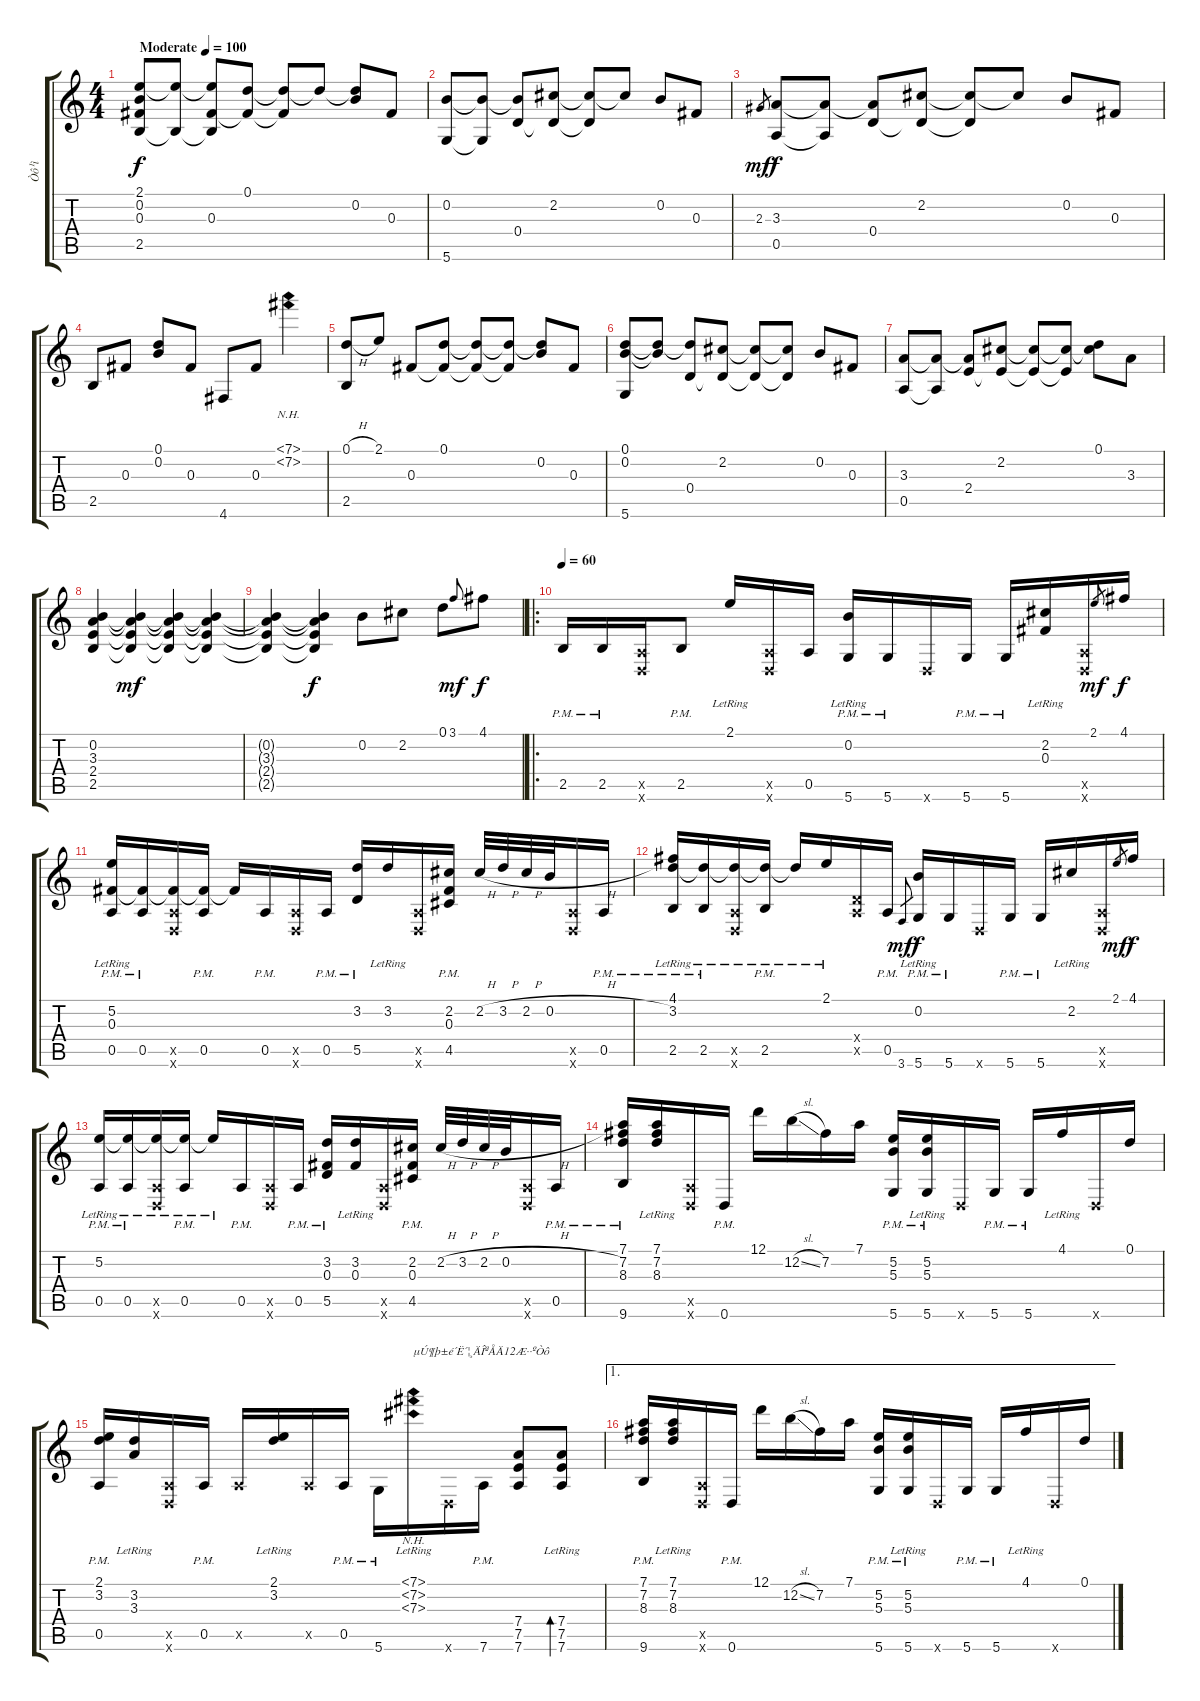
\track ("Òô¹ì" "Òô¹ì") {instrument acousticguitarsteel}
\staff {score tabs}
\tuning (D4 B3 Gb3 D3 A2 D2) {hide}
\ts (4 4)
\tempo (100 "Moderate")
\clef g2
\ks c
(2.1 0.2 0.3 2.5).8{dy f instrument acousticguitarsteel} (2.1{t} 2.5{t}).8 (2.1{t} 0.3 2.5{t}).8 (0.1 0.3{t}).8 (0.1{t} 0.3{t}).8 0.1{t}.8 (0.1{t} 0.2).8 0.3.8 |
(0.2 5.6).8 (0.2{t} 5.6{t}).8 (0.2{t} 0.4).8 (2.2 0.4{t}).8 (2.2{t} 0.4{t}).8 2.2{t}.8 0.2.8 0.3.8 |
2.3.8{gr dy mf} (3.3 0.5).8{dy f} (3.3{t} 0.5{t}).8 (3.3{t} 0.4).8 (2.2 0.4{t}).8 (2.2{t} 0.4{t}).8 2.2{t}.8 0.2.8 0.3.8 |
2.5.8 0.3.8 (0.1 0.2).8 0.3.8 4.6.8 0.3.8 (7.1{nh} 7.2{nh}).4 |
(0.1{h} 2.5).8 2.1.8 0.3.8 (0.1 0.3{t}).8 (0.1{t} 0.3{t}).8 (0.1{t} 0.3{t}).8 (0.1{t} 0.2).8 0.3.8 |
(0.1 0.2 5.6).8 (0.1{t} 0.2{t}).8 (0.1{t} 0.4).8 (2.2 0.4{t}).8 (2.2{t} 0.4{t}).8 (2.2{t} 0.4{t}).8 0.2.8 0.3.8 |
(3.3 0.5).8 (3.3{t} 0.5{t}).8 (3.3{t} 2.4).8 (2.2 2.4{t}).8 (2.2{t} 2.4{t}).8 (2.2{t} 2.4{t}).8 (0.1 2.2{t}).8 3.3.8 |
(0.2 3.3 2.4 2.5).4 (0.2{t} 3.3{t} 2.4{t} 2.5{t}).4{dy mf} (0.2{t} 3.3{t} 2.4{t} 2.5{t}).4 (0.2{t} 3.3{t} 2.4{t} 2.5{t}).4 |
(0.2{t} 3.3{t} 2.4{t} 2.5{t}).4 (0.2{t} 3.3{t} 2.4{t} 2.5{t}).4{dy f} 0.2.8 2.2.8 0.1.8 3.1.8{gr onbeat dy mf} 4.1.8{dy f} |
\ro
\tempo 60
2.5{pm}.16 2.5{pm}.16 (0.5{x} 0.6{x}).16 2.5{pm}.8 2.1{lr}.16 (0.5{x} 0.6{x}).16 0.5.16 (0.2{lr} 5.6{pm}).16 5.6{pm}.16 0.6{x}.16 5.6{pm}.16 5.6{pm}.16 (2.2{lr} 0.3).16 (0.5{x} 0.6{x}).16 2.1.8{gr dy mf} 4.1.16{dy f} |
(5.2{lr} 0.3 0.5{pm}).16 (0.3{t} 0.5{pm}).16 (0.3{t} 0.5{x} 0.6{x}).16 (0.3{t} 0.5{pm}).16 0.3{t}.16 0.5{pm}.16 (0.5{x} 0.6{x}).16 0.5{pm}.16 (3.2 5.5{pm}).16 3.2{lr}.16 (0.5{x} 0.6{x}).16 (2.2 0.3 4.5{pm}).16 2.2{h}.32 3.2{h}.32 2.2{h}.32 0.2{h}.32 (0.5{x} 0.6{x}).16 0.5{pm}.16 |
(4.1 3.2{lr} 2.5{pm}).16 (3.2{lr t} 2.5{pm}).16 (3.2{lr t} 0.5{x} 0.6{x}).16 (3.2{lr t} 2.5{pm}).16 3.2{lr t}.16 2.1{lr}.16 (0.4{x} 0.5{x}).16 0.5{pm}.16 3.6.8{gr dy mf} (0.2{lr} 5.6{pm}).16{dy f} 5.6{pm}.16 0.6{x}.16 5.6{pm}.16 5.6{pm}.16 2.2{lr}.16 (0.5{x} 0.6{x}).16 2.1.8{gr dy mf} 4.1.16{dy f} |
(5.2{lr} 0.5{pm}).16 (5.2{lr t} 0.5{pm}).16 (5.2{lr t} 0.5{x} 0.6{x}).16 (5.2{lr t} 0.5{pm}).16 5.2{lr t}.16 0.5{pm}.16 (0.5{x} 0.6{x}).16 0.5{pm}.16 (3.2 0.3 5.5{pm}).16 (3.2{lr} 0.3).16 (0.5{x} 0.6{x}).16 (2.2 0.3 4.5{pm}).16 2.2{h}.32 3.2{h}.32 2.2{h}.32 0.2{h}.32 (0.5{x} 0.6{x}).16 0.5{pm}.16 |
(7.1 7.2 8.3 9.6{pm}).16 (7.1 7.2 8.3{lr}).16 (0.5{x} 0.6{x}).16 0.6{pm}.16 12.1.16 12.2{sl}.16 7.2.16 7.1.16 (5.2 5.3 5.6{pm}).16 (5.2 5.3{lr} 5.6{pm}).16 0.6{x}.16 5.6{pm}.16 5.6{pm}.16 4.1{lr}.16 0.6{x}.16 0.1.16 |
(2.1 3.2 0.5{pm}).16 (3.2{lr} 3.3).16 (0.5{x} 0.6{x}).16 0.5{pm}.16 0.5{x}.16 (2.1{lr} 3.2).16 0.5{x}.16 0.5{pm}.16 5.6{pm}.16 (7.1{nh lr} 7.2{nh} 7.3{nh}).16{txt "µÚ¶þ±é´Ë´¦¸ÄÎªÅÄ12Æ··ºÒô"} 0.6{x}.16 7.6{pm}.16 (7.4 7.5 7.6).8 (7.4{lr} 7.5 7.6).8{bd 60} |
\ae 1
(7.1 7.2 8.3 9.6{pm}).16 (7.1{lr} 7.2 8.3).16 (0.5{x} 0.6{x}).16 0.6{pm}.16 12.1.16 12.2{sl}.16 7.2.16 7.1.16 (5.2 5.3 5.6{pm}).16 (5.2{lr} 5.3 5.6{pm}).16 0.6{x}.16 5.6{pm}.16 5.6{pm}.16 4.1{lr}.16 0.6{x}.16 0.1.16
